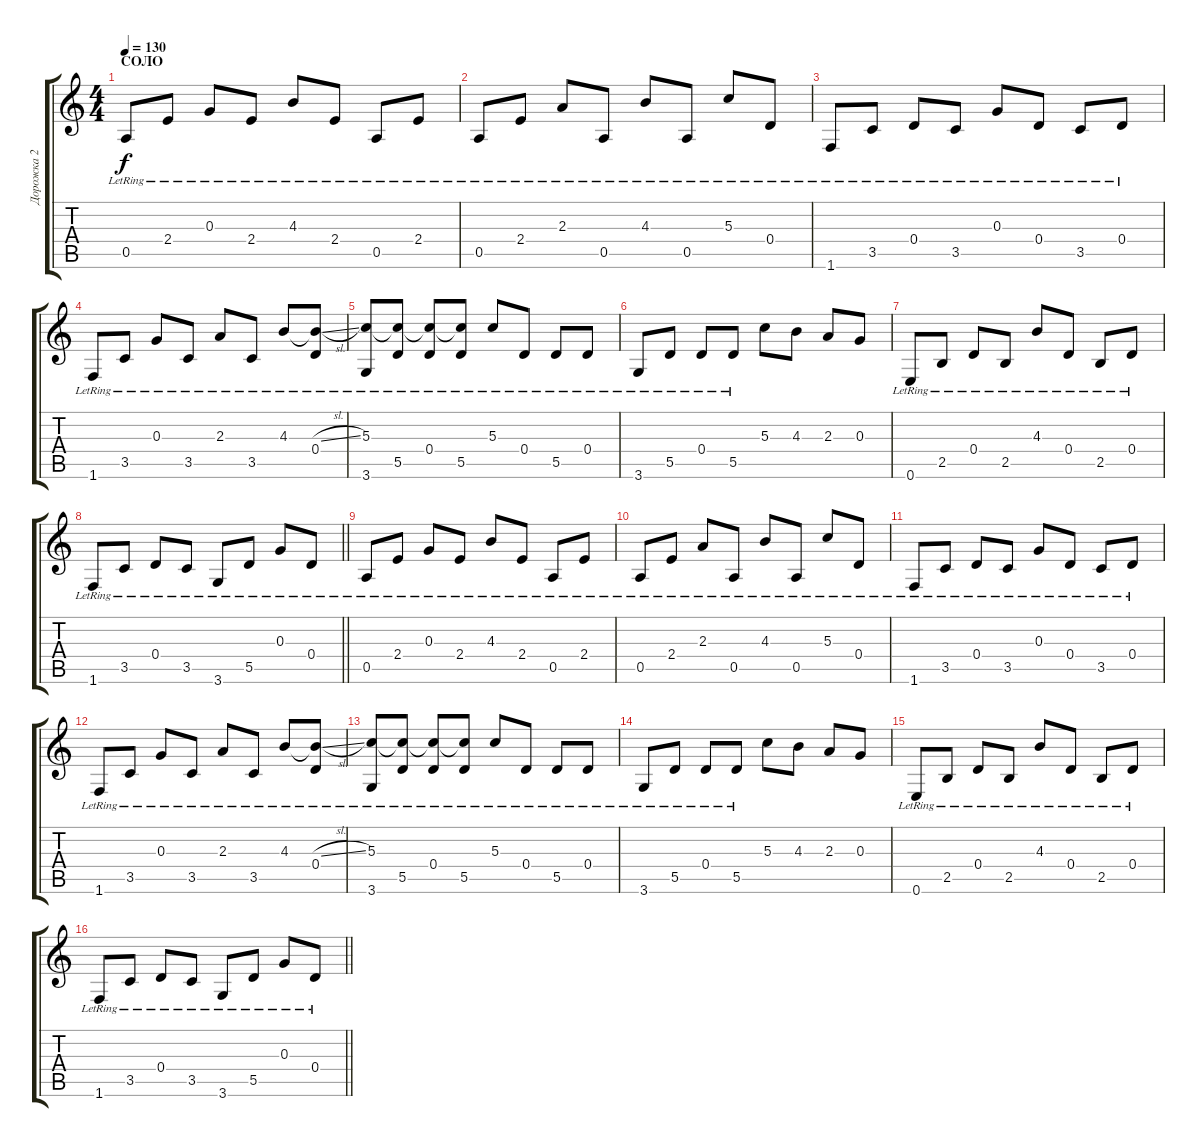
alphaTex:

\track ("Дорожка 2" "Дорожка 2") {instrument acousticguitarsteel}
\staff {score tabs}
\tuning (E4 B3 G3 D3 A2 E2) {hide}
\ts (4 4)
\section ("" "СОЛО")
\tempo 130
\clef g2
\ks c
0.5{lr}.8{dy f} 2.4{lr}.8 0.3{lr}.8 2.4{lr}.8 4.3{lr}.8 2.4{lr}.8 0.5{lr}.8 2.4{lr}.8 |
0.5{lr}.8 2.4{lr}.8 2.3{lr}.8 0.5{lr}.8 4.3{lr}.8 0.5{lr}.8 5.3{lr}.8 0.4{lr}.8 |
1.6{lr}.8 3.5{lr}.8 0.4{lr}.8 3.5{lr}.8 0.3{lr}.8 0.4{lr}.8 3.5{lr}.8 0.4{lr}.8 |
1.6{lr}.8 3.5{lr}.8 0.3{lr}.8 3.5{lr}.8 2.3{lr}.8 3.5{lr}.8 4.3{lr}.8 (4.3{sl t} 0.4{lr}).8 |
(5.3 3.6{lr}).8 (5.3{t} 5.5{lr}).8 (5.3{t} 0.4{lr}).8 (5.3{t} 5.5{lr}).8 5.3{lr}.8 0.4{lr}.8 5.5{lr}.8 0.4{lr}.8 |
3.6{lr}.8 5.5{lr}.8 0.4{lr}.8 5.5{lr}.8 5.3.8 4.3.8 2.3.8 0.3.8 |
0.6{lr}.8 2.5{lr}.8 0.4{lr}.8 2.5{lr}.8 4.3{lr}.8 0.4{lr}.8 2.5{lr}.8 0.4{lr}.8 |
\barLineRight lightlight
1.6{lr}.8 3.5{lr}.8 0.4{lr}.8 3.5{lr}.8 3.6{lr}.8 5.5{lr}.8 0.3{lr}.8 0.4{lr}.8 |
0.5{lr}.8 2.4{lr}.8 0.3{lr}.8 2.4{lr}.8 4.3{lr}.8 2.4{lr}.8 0.5{lr}.8 2.4{lr}.8 |
0.5{lr}.8 2.4{lr}.8 2.3{lr}.8 0.5{lr}.8 4.3{lr}.8 0.5{lr}.8 5.3{lr}.8 0.4{lr}.8 |
1.6{lr}.8 3.5{lr}.8 0.4{lr}.8 3.5{lr}.8 0.3{lr}.8 0.4{lr}.8 3.5{lr}.8 0.4{lr}.8 |
1.6{lr}.8 3.5{lr}.8 0.3{lr}.8 3.5{lr}.8 2.3{lr}.8 3.5{lr}.8 4.3{lr}.8 (4.3{sl t} 0.4{lr}).8 |
(5.3 3.6{lr}).8 (5.3{t} 5.5{lr}).8 (5.3{t} 0.4{lr}).8 (5.3{t} 5.5{lr}).8 5.3{lr}.8 0.4{lr}.8 5.5{lr}.8 0.4{lr}.8 |
3.6{lr}.8 5.5{lr}.8 0.4{lr}.8 5.5{lr}.8 5.3.8 4.3.8 2.3.8 0.3.8 |
0.6{lr}.8 2.5{lr}.8 0.4{lr}.8 2.5{lr}.8 4.3{lr}.8 0.4{lr}.8 2.5{lr}.8 0.4{lr}.8 |
\barLineRight lightlight
1.6{lr}.8 3.5{lr}.8 0.4{lr}.8 3.5{lr}.8 3.6{lr}.8 5.5{lr}.8 0.3{lr}.8 0.4{lr}.8
